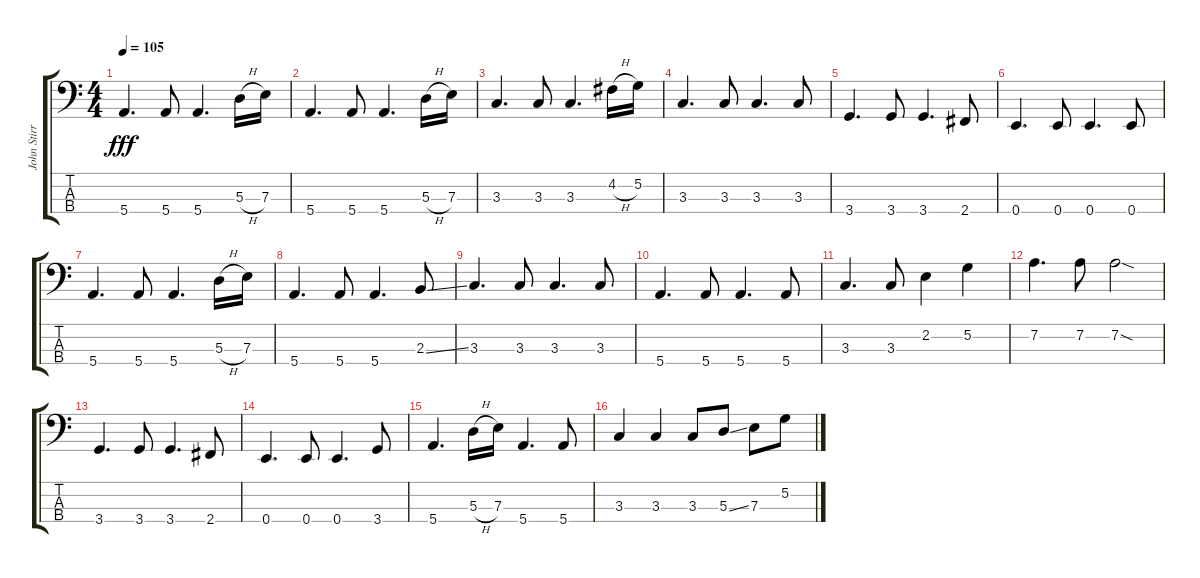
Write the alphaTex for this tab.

\track ("John Stirratt" "John Stirr") {instrument electricbassfinger}
\staff {score tabs}
\tuning (G2 D2 A1 E1) {hide}
\ts (4 4)
\tempo 105
\clef f4
\ks c
5.4.4{d dy fff} 5.4.8 5.4.4{d} 5.3{h}.16 7.3.16 |
5.4.4{d} 5.4.8 5.4.4{d} 5.3{h}.16 7.3.16 |
3.3.4{d} 3.3.8 3.3.4{d} 4.2{h}.16 5.2.16 |
3.3.4{d} 3.3.8 3.3.4{d} 3.3.8 |
3.4.4{d} 3.4.8 3.4.4{d} 2.4.8 |
0.4.4{d} 0.4.8 0.4.4{d} 0.4.8 |
5.4.4{d} 5.4.8 5.4.4{d} 5.3{h}.16 7.3.16 |
5.4.4{d} 5.4.8 5.4.4{d} 2.3{ss}.8 |
3.3.4{d} 3.3.8 3.3.4{d} 3.3.8 |
5.4.4{d} 5.4.8 5.4.4{d} 5.4.8 |
3.3.4{d} 3.3.8 2.2.4 5.2.4 |
7.2.4{d} 7.2.8 7.2{sod}.2 |
3.4.4{d} 3.4.8 3.4.4{d} 2.4.8 |
0.4.4{d} 0.4.8 0.4.4{d} 3.4.8 |
5.4.4{d} 5.3{h}.16 7.3.16 5.4.4{d} 5.4.8 |
3.3.4 3.3.4 3.3.8 5.3{ss}.8 7.3.8 5.2.8
